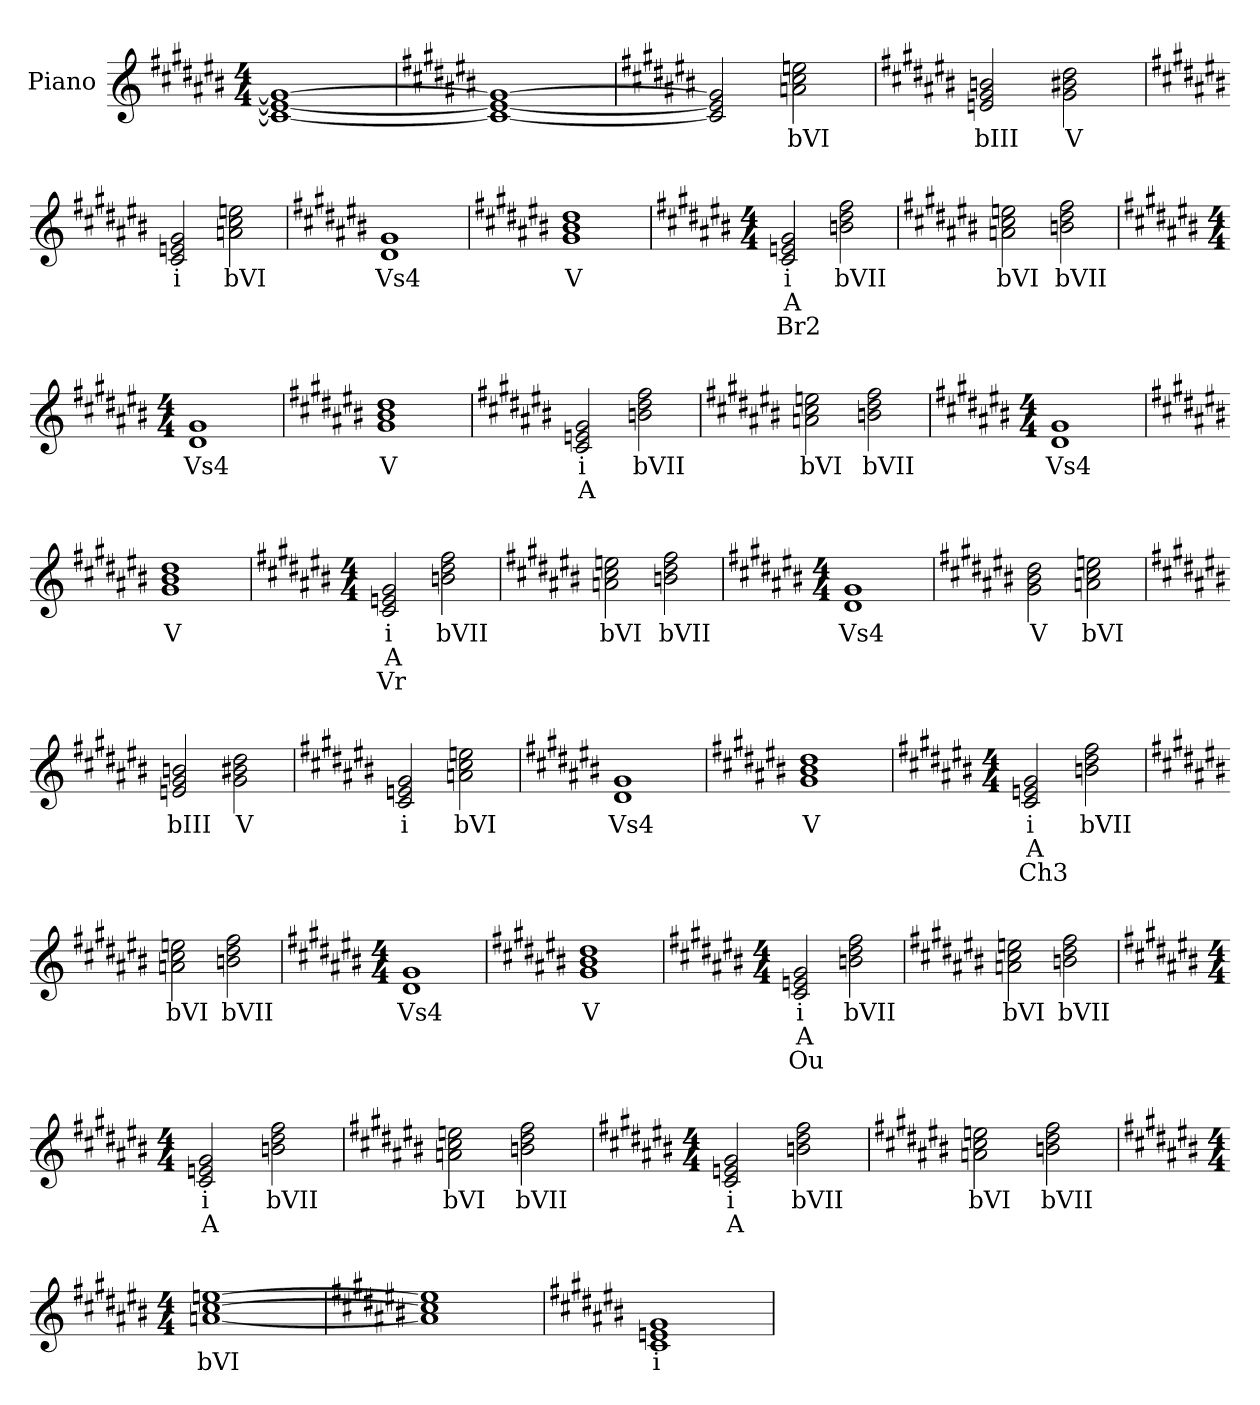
**kern	**text	**text	**text
*part1	*part1	*part1	*part1
*staff1	*staff1	*staff1	*staff1
*I"Piano	*	*	*
*I'Pno	*	*	*
*k[f#c#g#d#a#e#b#]	*	*	*
*C#:	*	*	*
*M4/4	*	*	*
=	=	=	=
1c#_ 1en_ 1g#_	.	.	.
=	=	=	=
*k[f#c#g#d#a#e#b#]	*	*	*
*C#:	*	*	*
1c#_ 1en_ 1g#_	.	.	.
=	=	=	=
*k[f#c#g#d#a#e#b#]	*	*	*
*C#:	*	*	*
2c#] 2en] 2g#]	.	.	.
2an 2cc# 2een	bVI	.	.
=	=	=	=
*k[f#c#g#d#a#e#b#]	*	*	*
*C#:	*	*	*
2en 2g# 2bn	bIII	.	.
2g# 2b#X 2dd#	V	.	.
=	=	=	=
*k[f#c#g#d#a#e#b#]	*	*	*
*C#:	*	*	*
2c# 2en 2g#	i	.	.
2an 2cc# 2een	bVI	.	.
=	=	=	=
*k[f#c#g#d#a#e#b#]	*	*	*
*C#:	*	*	*
1d# 1g#	Vs4	.	.
=	=	=	=
*k[f#c#g#d#a#e#b#]	*	*	*
*C#:	*	*	*
1g# 1b# 1dd#	V	.	.
=	=	=	=
*k[f#c#g#d#a#e#b#]	*	*	*
*C#:	*	*	*
*M4/4	*	*	*
2c# 2en 2g#	i	A	Br2
2bn 2dd# 2ff#	bVII	.	.
=	=	=	=
*k[f#c#g#d#a#e#b#]	*	*	*
*C#:	*	*	*
2an 2cc# 2een	bVI	.	.
2bn 2dd# 2ff#	bVII	.	.
=	=	=	=
*k[f#c#g#d#a#e#b#]	*	*	*
*C#:	*	*	*
*M4/4	*	*	*
1d# 1g#	Vs4	.	.
=	=	=	=
*k[f#c#g#d#a#e#b#]	*	*	*
*C#:	*	*	*
1g# 1b# 1dd#	V	.	.
=	=	=	=
*k[f#c#g#d#a#e#b#]	*	*	*
*C#:	*	*	*
2c# 2en 2g#	i	A	.
2bn 2dd# 2ff#	bVII	.	.
=	=	=	=
*k[f#c#g#d#a#e#b#]	*	*	*
*C#:	*	*	*
2an 2cc# 2een	bVI	.	.
2bn 2dd# 2ff#	bVII	.	.
=	=	=	=
*k[f#c#g#d#a#e#b#]	*	*	*
*C#:	*	*	*
*M4/4	*	*	*
1d# 1g#	Vs4	.	.
=	=	=	=
*k[f#c#g#d#a#e#b#]	*	*	*
*C#:	*	*	*
1g# 1b# 1dd#	V	.	.
=	=	=	=
*k[f#c#g#d#a#e#b#]	*	*	*
*C#:	*	*	*
*M4/4	*	*	*
2c# 2en 2g#	i	A	Vr
2bn 2dd# 2ff#	bVII	.	.
=	=	=	=
*k[f#c#g#d#a#e#b#]	*	*	*
*C#:	*	*	*
2an 2cc# 2een	bVI	.	.
2bn 2dd# 2ff#	bVII	.	.
=	=	=	=
*k[f#c#g#d#a#e#b#]	*	*	*
*C#:	*	*	*
*M4/4	*	*	*
1d# 1g#	Vs4	.	.
=	=	=	=
*k[f#c#g#d#a#e#b#]	*	*	*
*C#:	*	*	*
2g# 2b# 2dd#	V	.	.
2an 2cc# 2een	bVI	.	.
=	=	=	=
*k[f#c#g#d#a#e#b#]	*	*	*
*C#:	*	*	*
2en 2g# 2bn	bIII	.	.
2g# 2b#X 2dd#	V	.	.
=	=	=	=
*k[f#c#g#d#a#e#b#]	*	*	*
*C#:	*	*	*
2c# 2en 2g#	i	.	.
2an 2cc# 2een	bVI	.	.
=	=	=	=
*k[f#c#g#d#a#e#b#]	*	*	*
*C#:	*	*	*
1d# 1g#	Vs4	.	.
=	=	=	=
*k[f#c#g#d#a#e#b#]	*	*	*
*C#:	*	*	*
1g# 1b# 1dd#	V	.	.
=	=	=	=
*k[f#c#g#d#a#e#b#]	*	*	*
*C#:	*	*	*
*M4/4	*	*	*
2c# 2en 2g#	i	A	Ch3
2bn 2dd# 2ff#	bVII	.	.
=	=	=	=
*k[f#c#g#d#a#e#b#]	*	*	*
*C#:	*	*	*
2an 2cc# 2een	bVI	.	.
2bn 2dd# 2ff#	bVII	.	.
=	=	=	=
*k[f#c#g#d#a#e#b#]	*	*	*
*C#:	*	*	*
*M4/4	*	*	*
1d# 1g#	Vs4	.	.
=	=	=	=
*k[f#c#g#d#a#e#b#]	*	*	*
*C#:	*	*	*
1g# 1b# 1dd#	V	.	.
=	=	=	=
*k[f#c#g#d#a#e#b#]	*	*	*
*C#:	*	*	*
*M4/4	*	*	*
2c# 2en 2g#	i	A	Ou
2bn 2dd# 2ff#	bVII	.	.
=	=	=	=
*k[f#c#g#d#a#e#b#]	*	*	*
*C#:	*	*	*
2an 2cc# 2een	bVI	.	.
2bn 2dd# 2ff#	bVII	.	.
=	=	=	=
*k[f#c#g#d#a#e#b#]	*	*	*
*C#:	*	*	*
*M4/4	*	*	*
2c# 2en 2g#	i	A	.
2bn 2dd# 2ff#	bVII	.	.
=	=	=	=
*k[f#c#g#d#a#e#b#]	*	*	*
*C#:	*	*	*
2an 2cc# 2een	bVI	.	.
2bn 2dd# 2ff#	bVII	.	.
=	=	=	=
*k[f#c#g#d#a#e#b#]	*	*	*
*C#:	*	*	*
*M4/4	*	*	*
2c# 2en 2g#	i	A	.
2bn 2dd# 2ff#	bVII	.	.
=	=	=	=
*k[f#c#g#d#a#e#b#]	*	*	*
*C#:	*	*	*
2an 2cc# 2een	bVI	.	.
2bn 2dd# 2ff#	bVII	.	.
=	=	=	=
*k[f#c#g#d#a#e#b#]	*	*	*
*C#:	*	*	*
*M4/4	*	*	*
[1an [1cc# [1een	bVI	.	.
=	=	=	=
*k[f#c#g#d#a#e#b#]	*	*	*
*C#:	*	*	*
1an] 1cc#] 1een]	.	.	.
=	=	=	=
*k[f#c#g#d#a#e#b#]	*	*	*
*C#:	*	*	*
1c# 1en 1g#	i	.	.
=	=	=	=
*-	*-	*-	*-
